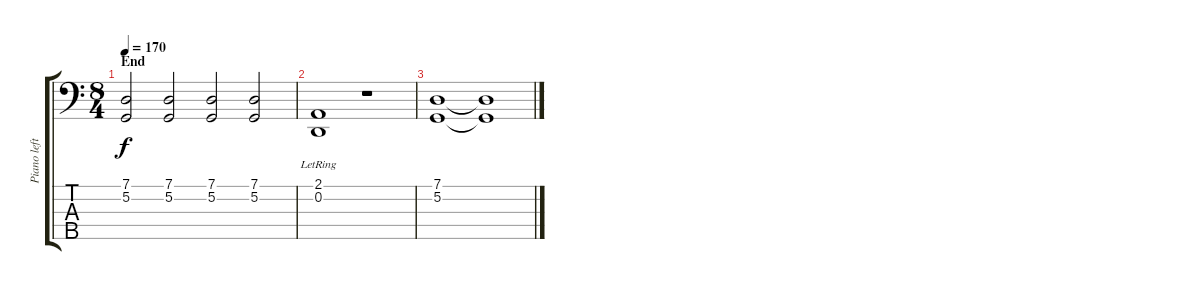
\track ("Piano left hand" "Piano left") {instrument acousticgrandpiano}
\staff {score tabs}
\tuning (G2 D2 A1 E1 B0) {hide}
\ts (8 4)
\section ("" "End")
\tempo 170
\clef f4
\ks c
(7.1 5.2).2{dy f volume 10} (7.1 5.2).2 (7.1 5.2).2 (7.1 5.2).2 |
(2.1{lr} 0.2{lr}).1 r.1 |
(7.1 5.2).1 (7.1{t} 5.2{t}).1
